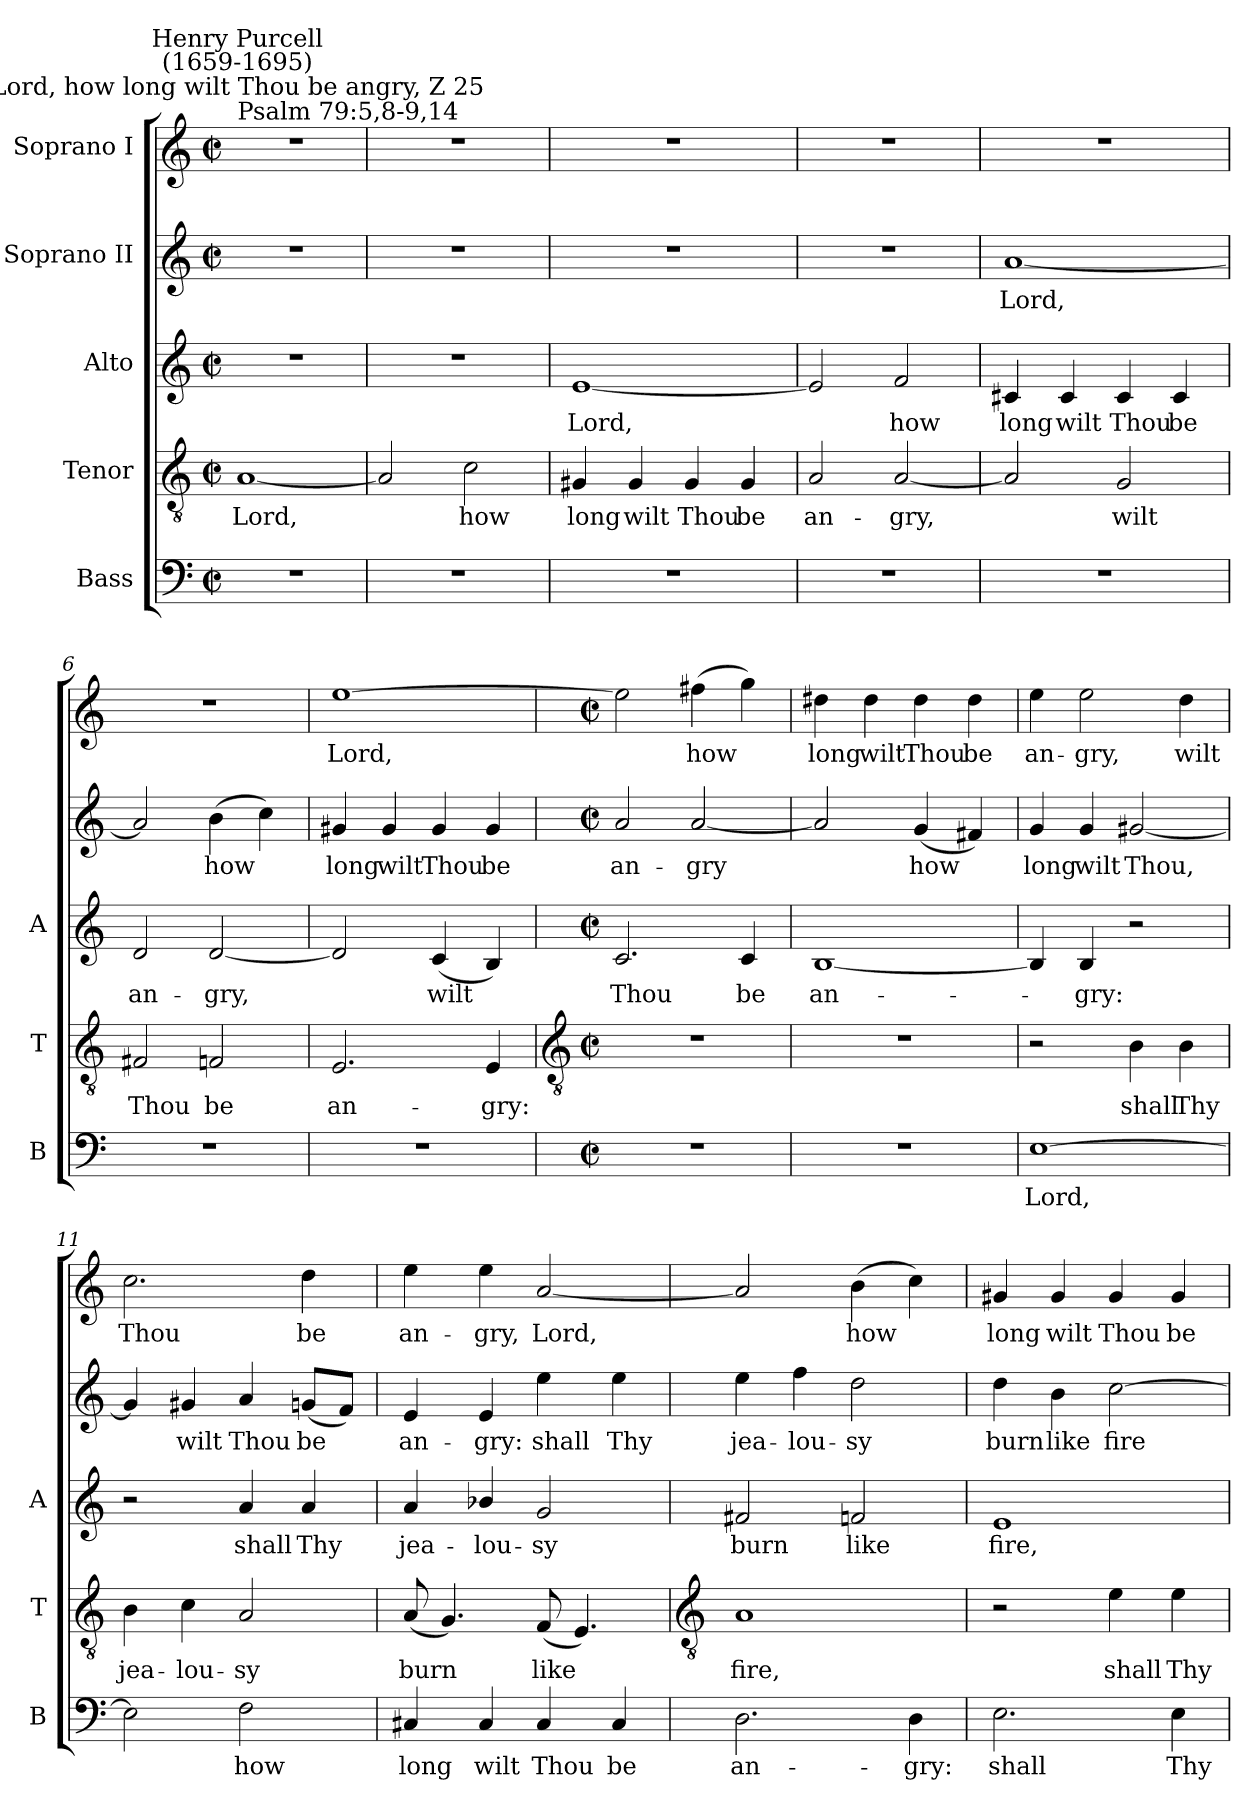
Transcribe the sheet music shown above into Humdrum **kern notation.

**kern	**text	**kern	**text	**kern	**text	**kern	**text	**kern	**text
*part5	*part5	*part4	*part4	*part3	*part3	*part2	*part2	*part1	*part1
*staff5	*staff5	*staff4	*staff4	*staff3	*staff3	*staff2	*staff2	*staff1	*staff1
*I"Bass	*	*I"Tenor	*	*I"Alto	*	*I"Soprano II	*	*I"Soprano I	*
*I'B	*	*I'T	*	*I'A	*	*	*	*	*
*clefF4	*	*clefGv2	*	*clefG2	*	*clefG2	*	*clefG2	*
*k[]	*	*k[]	*	*k[]	*	*k[]	*	*k[]	*
*C:	*	*C:	*	*C:	*	*C:	*	*C:	*
*M2/2	*	*M2/2	*	*M2/2	*	*M2/2	*	*M2/2	*
*met(c|)	*	*met(c|)	*	*met(c|)	*	*met(c|)	*	*met(c|)	*
=1	=1	=1	=1	=1	=1	=1	=1	=1	=1
!	!	!	!	!	!	!	!	!LO:TX:a:t=Psalm 79&colon;5,8-9,14	!
!	!	!	!	!	!	!	!	!LO:TX:a:cj:t=Lord, how long wilt Thou be angry, Z 25	!
!	!	!	!	!	!	!	!	!LO:TX:a:cj:t=Henry Purcell\n(1659-1695)	!
!	!	!	!LO:LY:b	!	!	!	!	!	!
1r	.	[1A	Lord,	1r	.	1r	.	1r	.
=2	=2	=2	=2	=2	=2	=2	=2	=2	=2
1r	.	2A]	.	1r	.	1r	.	1r	.
!	!	!	!LO:LY:b	!	!	!	!	!	!
.	.	2c	how	.	.	.	.	.	.
=3	=3	=3	=3	=3	=3	=3	=3	=3	=3
!	!	!	!LO:LY:b	!	!LO:LY:b	!	!	!	!
1r	.	4G#X	long	[1e	Lord,	1r	.	1r	.
!	!	!	!LO:LY:b	!	!	!	!	!	!
.	.	4G#	wilt	.	.	.	.	.	.
!	!	!	!LO:LY:b	!	!	!	!	!	!
.	.	4G#	Thou	.	.	.	.	.	.
!	!	!	!LO:LY:b	!	!	!	!	!	!
.	.	4G#	be	.	.	.	.	.	.
=4	=4	=4	=4	=4	=4	=4	=4	=4	=4
!	!	!	!LO:LY:b	!	!	!	!	!	!
1r	.	2A	an-	2e]	.	1r	.	1r	.
!	!	!	!LO:LY:b	!	!LO:LY:b	!	!	!	!
.	.	[2A	-gry,	2f	how	.	.	.	.
=5	=5	=5	=5	=5	=5	=5	=5	=5	=5
!	!	!	!	!	!LO:LY:b	!	!LO:LY:b	!	!
1r	.	2A]	.	4c#X	long	[1a	Lord,	1r	.
!	!	!	!	!	!LO:LY:b	!	!	!	!
.	.	.	.	4c#	wilt	.	.	.	.
!	!	!	!LO:LY:b	!	!LO:LY:b	!	!	!	!
.	.	2G	wilt	4c#	Thou	.	.	.	.
!	!	!	!	!	!LO:LY:b	!	!	!	!
.	.	.	.	4c#	be	.	.	.	.
=6	=6	=6	=6	=6	=6	=6	=6	=6	=6
!	!	!	!LO:LY:b	!	!LO:LY:b	!	!	!	!
1r	.	2F#X	Thou	2d	an-	2a]	.	1r	.
!	!	!	!LO:LY:b	!	!LO:LY:b	!	!LO:LY:b	!	!
.	.	2Fn	be	[2d	-gry,	(>4b	how	.	.
.	.	.	.	.	.	4cc)	.	.	.
=7	=7	=7	=7	=7	=7	=7	=7	=7	=7
!	!	!	!LO:LY:b	!	!	!	!LO:LY:b	!	!LO:LY:b
1r	.	2.E	an-	2d]	.	4g#X	long	[1ee	Lord,
!	!	!	!	!	!	!	!LO:LY:b	!	!
.	.	.	.	.	.	4g#	wilt	.	.
!	!	!	!	!	!LO:LY:b	!	!LO:LY:b	!	!
.	.	.	.	(<4c	wilt	4g#	Thou	.	.
!	!	!	!LO:LY:b	!	!	!	!LO:LY:b	!	!
.	.	4E	-gry:	4B)	.	4g#	be	.	.
!!LO:LB:g=z
=8	=8	=8	=8	=8	=8	=8	=8	=8	=8
*	*	*clefGv2	*	*	*	*	*	*	*
*M2/2	*	*M2/2	*	*M2/2	*	*M2/2	*	*M2/2	*
*met(c|)	*	*met(c|)	*	*met(c|)	*	*met(c|)	*	*met(c|)	*
!	!	!	!	!	!LO:LY:b	!	!LO:LY:b	!	!
1r	.	1r	.	2.c	Thou	2a	an-	2ee]	.
!	!	!	!	!	!	!	!LO:LY:b	!	!LO:LY:b
.	.	.	.	.	.	[2a	-gry	(>4ff#X	how
!	!	!	!	!	!LO:LY:b	!	!	!	!
.	.	.	.	4c	be	.	.	4gg)	.
=9	=9	=9	=9	=9	=9	=9	=9	=9	=9
!	!	!	!	!	!LO:LY:b	!	!	!	!LO:LY:b
1r	.	1r	.	[1B	an-	2a]	.	4dd#X	long
!	!	!	!	!	!	!	!	!	!LO:LY:b
.	.	.	.	.	.	.	.	4dd#	wilt
!	!	!	!	!	!	!	!LO:LY:b	!	!LO:LY:b
.	.	.	.	.	.	(<4g	how	4dd#	Thou
!	!	!	!	!	!	!	!	!	!LO:LY:b
.	.	.	.	.	.	4f#X)	.	4dd#	be
=10	=10	=10	=10	=10	=10	=10	=10	=10	=10
!	!LO:LY:b	!	!	!	!	!	!LO:LY:b	!	!LO:LY:b
[1E	Lord,	2r	.	4B]	.	4g	long	4ee	an-
!	!	!	!	!	!LO:LY:b	!	!LO:LY:b	!	!LO:LY:b
.	.	.	.	4B	gry:	4g	wilt	2ee	-gry,
!	!	!	!LO:LY:b	!	!	!	!LO:LY:b	!	!
.	.	4B	shall	2r	.	[2g#X	Thou,	.	.
!	!	!	!LO:LY:b	!	!	!	!	!	!LO:LY:b
.	.	4B	Thy	.	.	.	.	4dd	wilt
=11	=11	=11	=11	=11	=11	=11	=11	=11	=11
!	!	!	!LO:LY:b	!	!	!	!	!	!LO:LY:b
2E]	.	4B	jea-	2r	.	4g#]	.	2.cc	Thou
!	!	!	!LO:LY:b	!	!	!	!LO:LY:b	!	!
.	.	4c	-lou-	.	.	4g#	wilt	.	.
!	!LO:LY:b	!	!LO:LY:b	!	!LO:LY:b	!	!LO:LY:b	!	!
2F	how	2A	-sy	4a	shall	4a	Thou	.	.
!	!	!	!	!	!LO:LY:b	!	!LO:LY:b	!	!LO:LY:b
.	.	.	.	4a	Thy	(<8gnL	be	4dd	be
.	.	.	.	.	.	8fJ)	.	.	.
=12	=12	=12	=12	=12	=12	=12	=12	=12	=12
!	!LO:LY:b	!	!LO:LY:b	!	!LO:LY:b	!	!LO:LY:b	!	!LO:LY:b
4C#X	long	(<8A	burn	4a	jea-	4e	an-	4ee	an-
.	.	4.G)	.	.	.	.	.	.	.
!	!LO:LY:b	!	!	!	!LO:LY:b	!	!LO:LY:b	!	!LO:LY:b
4C#	wilt	.	.	4b-X/	-lou-	4e	-gry:	4ee	-gry,
!	!LO:LY:b	!	!LO:LY:b	!	!LO:LY:b	!	!LO:LY:b	!	!LO:LY:b
4C#	Thou	(<8F	like	2g	-sy	4ee	shall	[2a	Lord,
.	.	4.E)	.	.	.	.	.	.	.
!	!LO:LY:b	!	!	!	!	!	!LO:LY:b	!	!
4C#	be	.	.	.	.	4ee	Thy	.	.
!!LO:LB:g=z
=13	=13	=13	=13	=13	=13	=13	=13	=13	=13
*	*	*clefGv2	*	*	*	*	*	*	*
!	!LO:LY:b	!	!LO:LY:b	!	!LO:LY:b	!	!LO:LY:b	!	!
2.D	an-	1A	fire,	2f#X	burn	4ee	jea-	2a]	.
!	!	!	!	!	!	!	!LO:LY:b	!	!
.	.	.	.	.	.	4ff	-lou-	.	.
!	!	!	!	!	!LO:LY:b	!	!LO:LY:b	!	!LO:LY:b
.	.	.	.	2fn	like	2dd	-sy	(>4b	how
!	!LO:LY:b	!	!	!	!	!	!	!	!
4D	-gry:	.	.	.	.	.	.	4cc)	.
=14	=14	=14	=14	=14	=14	=14	=14	=14	=14
!	!LO:LY:b	!	!	!	!LO:LY:b	!	!LO:LY:b	!	!LO:LY:b
2.E	shall	2r	.	1e	fire,	4dd	burn	4g#X	long
!	!	!	!	!	!	!	!LO:LY:b	!	!LO:LY:b
.	.	.	.	.	.	4b	like	4g#	wilt
!	!	!	!LO:LY:b	!	!	!	!LO:LY:b	!	!LO:LY:b
.	.	4e	shall	.	.	[2cc	fire	4g#	Thou
!	!LO:LY:b	!	!LO:LY:b	!	!	!	!	!	!LO:LY:b
4E	Thy	4e	Thy	.	.	.	.	4g#	be
=	=	=	=	=	=	=	=	=	=
*-	*-	*-	*-	*-	*-	*-	*-	*-	*-
